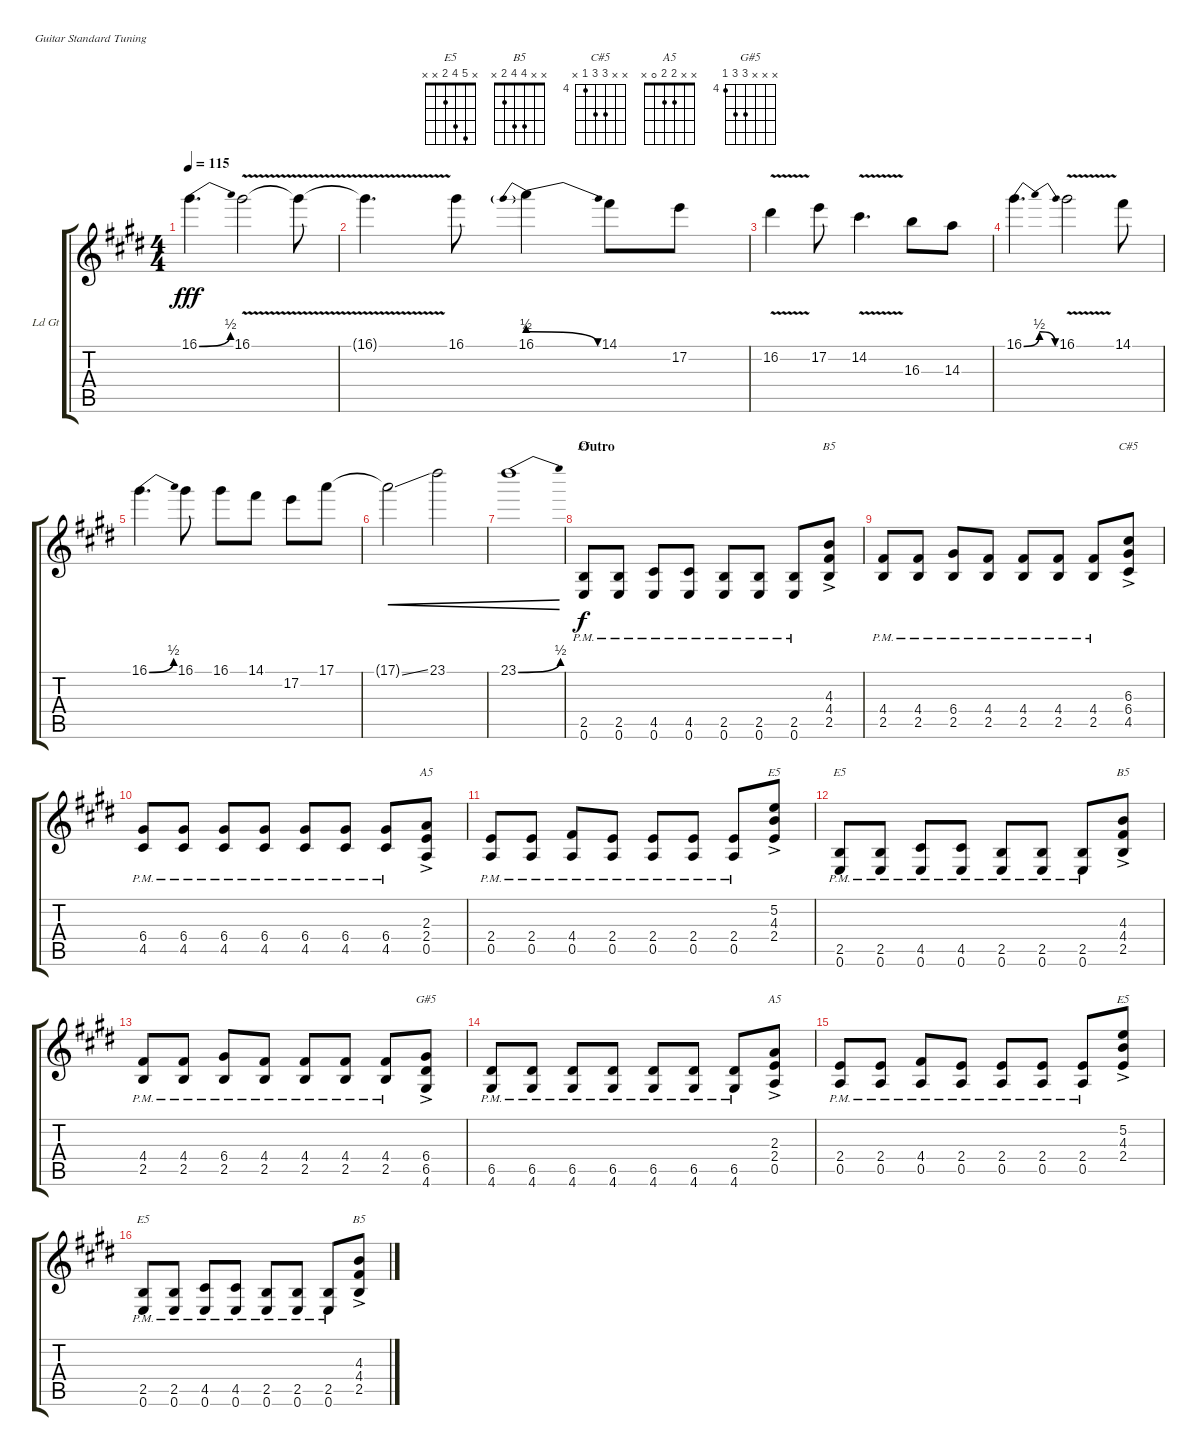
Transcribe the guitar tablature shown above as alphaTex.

\defaultSystemsLayout 4
\bracketExtendMode groupsimilarinstruments
\useSystemSignSeparator
\multiTrackTrackNamePolicy allsystems
\firstSystemTrackNameOrientation horizontal
\otherSystemsTrackNameOrientation horizontal
\track ("Lead Guitar" "Ld Gt") {instrument overdrivenguitar}
\staff {score tabs}
\tuning (E4 B3 G3 D3 A2 E2)
\chord ("E5" x x x x 2 0)
\chord ("B5" x x 4 4 2 x)
\chord ("C#5" x x 6 6 4 x) {firstfret 4}
\chord ("A5" x x 2 2 0 x)
\chord ("E5" x 5 4 2 x x)
\chord ("G#5" x x x 6 6 4) {firstfret 4}
\ts (4 4)
\tempo 115
\clef g2
\scale
0.199219
\ks e
16.1{be (bend 0 0 60 2)}.4{d dy fff} 16.1{v}.2 16.1{v t}.8 |
\scale
0.300781 16.1{v t}.4{d} 16.1.8 16.1{be (prebendrelease 0 2 60 0)}.4 14.1.8 17.2.8 |
\scale
0.300781 16.2{v}.4 17.2.8 14.2{v}.4{d} 16.3.8 14.3.8 |
\scale
0.209877 16.1{be (bendrelease 0 0 30 2 30 2 60 0)}.4{d} 16.1{v}.2 14.1.8 |
\scale
0.37037 16.1{be (bend 0 0 60 2)}.4{d} 16.1.8 16.1.8 14.1.8 17.2.8 17.1.8 |
\scale
0.263374 17.1{ss t}.2{cre} 23.1.2{cre} |
\scale
0.156379 23.1{be (bend 0 0 15.6 2)}.1{cre} |
\section ("" "Outro")
\scale
0.25 (2.5{pm} 0.6{pm}).8{ch "E5" dy f} (2.5{pm} 0.6{pm}).8 (4.5{pm} 0.6{pm}).8 (4.5{pm} 0.6{pm}).8 (2.5{pm} 0.6{pm}).8 (2.5{pm} 0.6{pm}).8 (2.5{pm} 0.6{pm}).8 (4.4{ac} 2.5{ac} 4.3{ac}).8{ch "B5"} |
\scale
0.25 (4.4{pm} 2.5{pm}).8 (4.4{pm} 2.5{pm}).8 (6.4{pm} 2.5{pm}).8 (4.4{pm} 2.5{pm}).8 (4.4{pm} 2.5{pm}).8 (4.4{pm} 2.5{pm}).8 (4.4{pm} 2.5{pm}).8 (6.3{ac} 6.4{ac} 4.5{ac}).8{ch "C#5"} |
\scale
0.25 (6.4{pm} 4.5{pm}).8 (6.4{pm} 4.5{pm}).8 (6.4{pm} 4.5{pm}).8 (6.4{pm} 4.5{pm}).8 (6.4{pm} 4.5{pm}).8 (6.4{pm} 4.5{pm}).8 (6.4{pm} 4.5{pm}).8 (2.3{ac} 2.4{ac} 0.5{ac}).8{ch "A5"} |
\scale
0.25 (2.4{pm} 0.5{pm}).8 (2.4{pm} 0.5{pm}).8 (4.4{pm} 0.5{pm}).8 (2.4{pm} 0.5{pm}).8 (2.4{pm} 0.5{pm}).8 (2.4{pm} 0.5{pm}).8 (2.4{pm} 0.5{pm}).8 (5.2{ac} 4.3{ac} 2.4{ac}).8{ch "E5"} |
\scale
0.25 (2.5{pm} 0.6{pm}).8{ch "E5"} (2.5{pm} 0.6{pm}).8 (4.5{pm} 0.6{pm}).8 (4.5{pm} 0.6{pm}).8 (2.5{pm} 0.6{pm}).8 (2.5{pm} 0.6{pm}).8 (2.5{pm} 0.6{pm}).8 (4.4{ac} 2.5{ac} 4.3{ac}).8{ch "B5"} |
\scale
0.25 (4.4{pm} 2.5{pm}).8 (4.4{pm} 2.5{pm}).8 (6.4{pm} 2.5{pm}).8 (4.4{pm} 2.5{pm}).8 (4.4{pm} 2.5{pm}).8 (4.4{pm} 2.5{pm}).8 (4.4{pm} 2.5{pm}).8 (6.4{ac} 6.5{ac} 4.6{ac}).8{ch "G#5"} |
\scale
0.25 (6.5{pm} 4.6{pm}).8 (6.5{pm} 4.6{pm}).8 (6.5{pm} 4.6{pm}).8 (6.5{pm} 4.6{pm}).8 (6.5{pm} 4.6{pm}).8 (6.5{pm} 4.6{pm}).8 (6.5{pm} 4.6{pm}).8 (2.3{ac} 2.4{ac} 0.5{ac}).8{ch "A5"} |
\scale
0.25 (2.4{pm} 0.5{pm}).8 (2.4{pm} 0.5{pm}).8 (4.4{pm} 0.5{pm}).8 (2.4{pm} 0.5{pm}).8 (2.4{pm} 0.5{pm}).8 (2.4{pm} 0.5{pm}).8 (2.4{pm} 0.5{pm}).8 (5.2{ac} 4.3{ac} 2.4{ac}).8{ch "E5"} |
\scale
0.25 (2.5{pm} 0.6{pm}).8{ch "E5"} (2.5{pm} 0.6{pm}).8 (4.5{pm} 0.6{pm}).8 (4.5{pm} 0.6{pm}).8 (2.5{pm} 0.6{pm}).8 (2.5{pm} 0.6{pm}).8 (2.5{pm} 0.6{pm}).8 (4.4{ac} 2.5{ac} 4.3{ac}).8{ch "B5"}
